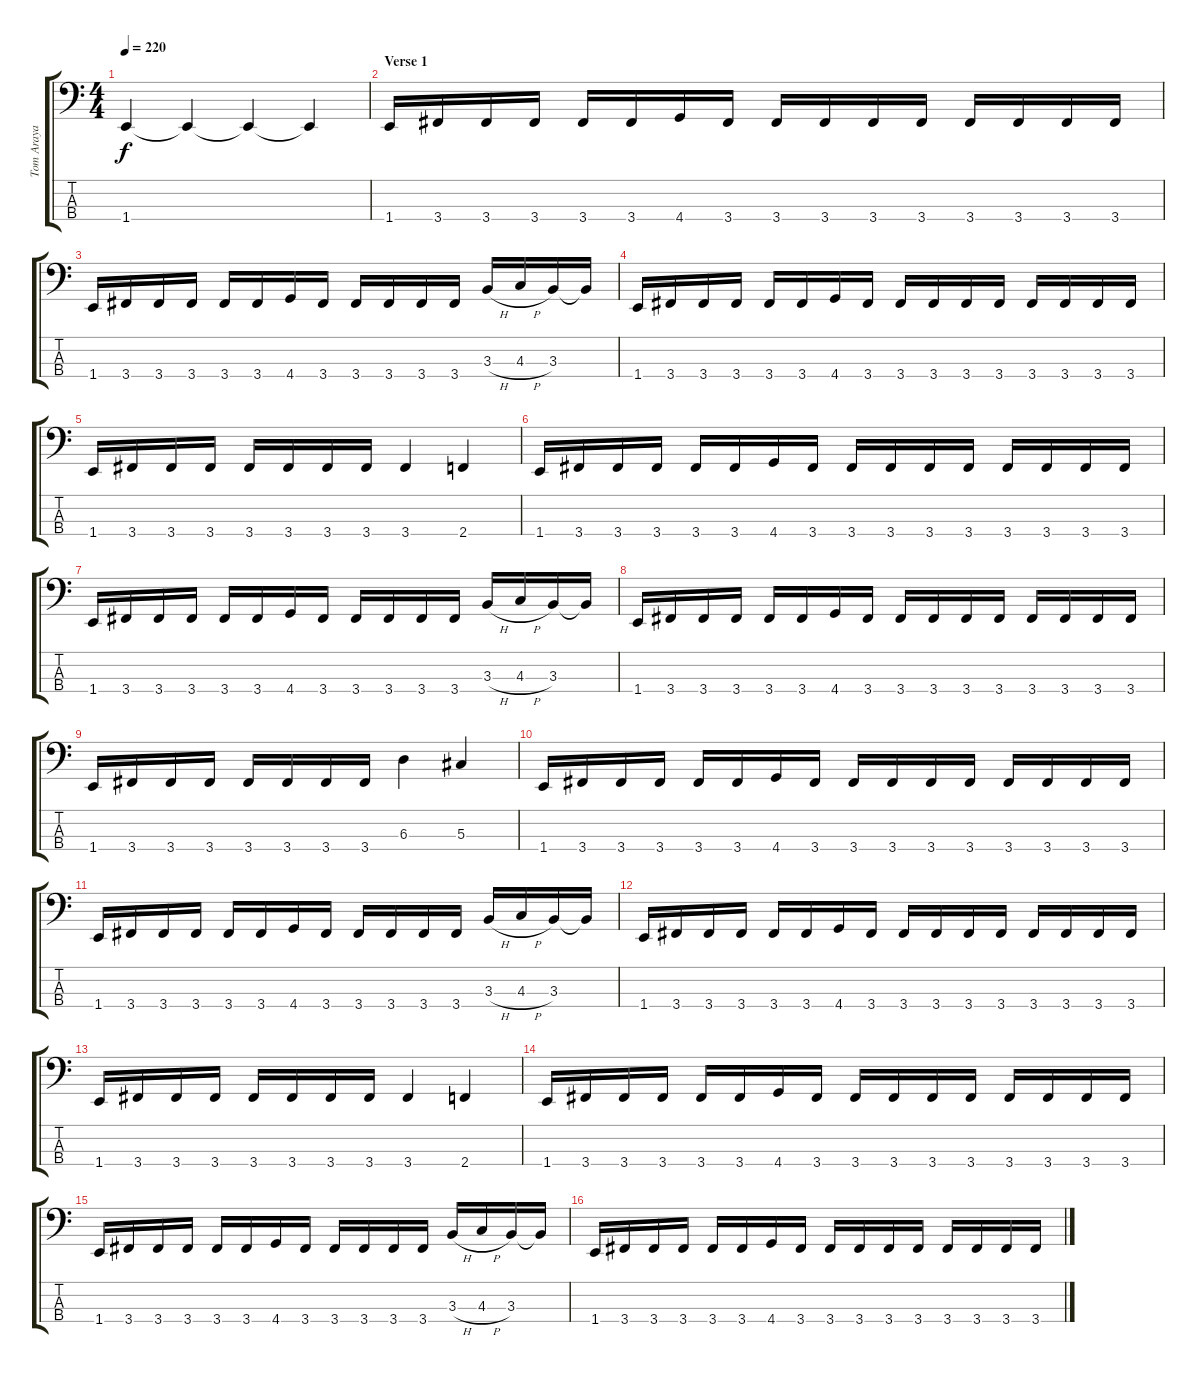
\track ("Tom Araya" "Tom Araya") {instrument electricbasspick}
\staff {score tabs}
\tuning (Gb2 Db2 Ab1 Eb1) {hide}
\ts (4 4)
\tempo 220
\clef f4
\ks c
1.4{t}.4{dy f} 1.4{t}.4 1.4{t}.4 1.4{t}.4 |
\section ("" "Verse 1")
1.4.16 3.4.16 3.4.16 3.4.16 3.4.16 3.4.16 4.4.16 3.4.16 3.4.16 3.4.16 3.4.16 3.4.16 3.4.16 3.4.16 3.4.16 3.4.16 |
1.4.16 3.4.16 3.4.16 3.4.16 3.4.16 3.4.16 4.4.16 3.4.16 3.4.16 3.4.16 3.4.16 3.4.16 3.3{h}.16 4.3{h}.16 3.3.16 3.3{t}.16 |
1.4.16 3.4.16 3.4.16 3.4.16 3.4.16 3.4.16 4.4.16 3.4.16 3.4.16 3.4.16 3.4.16 3.4.16 3.4.16 3.4.16 3.4.16 3.4.16 |
1.4.16 3.4.16 3.4.16 3.4.16 3.4.16 3.4.16 3.4.16 3.4.16 3.4.4 2.4.4 |
1.4.16 3.4.16 3.4.16 3.4.16 3.4.16 3.4.16 4.4.16 3.4.16 3.4.16 3.4.16 3.4.16 3.4.16 3.4.16 3.4.16 3.4.16 3.4.16 |
1.4.16 3.4.16 3.4.16 3.4.16 3.4.16 3.4.16 4.4.16 3.4.16 3.4.16 3.4.16 3.4.16 3.4.16 3.3{h}.16 4.3{h}.16 3.3.16 3.3{t}.16 |
1.4.16 3.4.16 3.4.16 3.4.16 3.4.16 3.4.16 4.4.16 3.4.16 3.4.16 3.4.16 3.4.16 3.4.16 3.4.16 3.4.16 3.4.16 3.4.16 |
1.4.16 3.4.16 3.4.16 3.4.16 3.4.16 3.4.16 3.4.16 3.4.16 6.3.4 5.3.4 |
1.4.16 3.4.16 3.4.16 3.4.16 3.4.16 3.4.16 4.4.16 3.4.16 3.4.16 3.4.16 3.4.16 3.4.16 3.4.16 3.4.16 3.4.16 3.4.16 |
1.4.16 3.4.16 3.4.16 3.4.16 3.4.16 3.4.16 4.4.16 3.4.16 3.4.16 3.4.16 3.4.16 3.4.16 3.3{h}.16 4.3{h}.16 3.3.16 3.3{t}.16 |
1.4.16 3.4.16 3.4.16 3.4.16 3.4.16 3.4.16 4.4.16 3.4.16 3.4.16 3.4.16 3.4.16 3.4.16 3.4.16 3.4.16 3.4.16 3.4.16 |
1.4.16 3.4.16 3.4.16 3.4.16 3.4.16 3.4.16 3.4.16 3.4.16 3.4.4 2.4.4 |
1.4.16 3.4.16 3.4.16 3.4.16 3.4.16 3.4.16 4.4.16 3.4.16 3.4.16 3.4.16 3.4.16 3.4.16 3.4.16 3.4.16 3.4.16 3.4.16 |
1.4.16 3.4.16 3.4.16 3.4.16 3.4.16 3.4.16 4.4.16 3.4.16 3.4.16 3.4.16 3.4.16 3.4.16 3.3{h}.16 4.3{h}.16 3.3.16 3.3{t}.16 |
1.4.16 3.4.16 3.4.16 3.4.16 3.4.16 3.4.16 4.4.16 3.4.16 3.4.16 3.4.16 3.4.16 3.4.16 3.4.16 3.4.16 3.4.16 3.4.16
